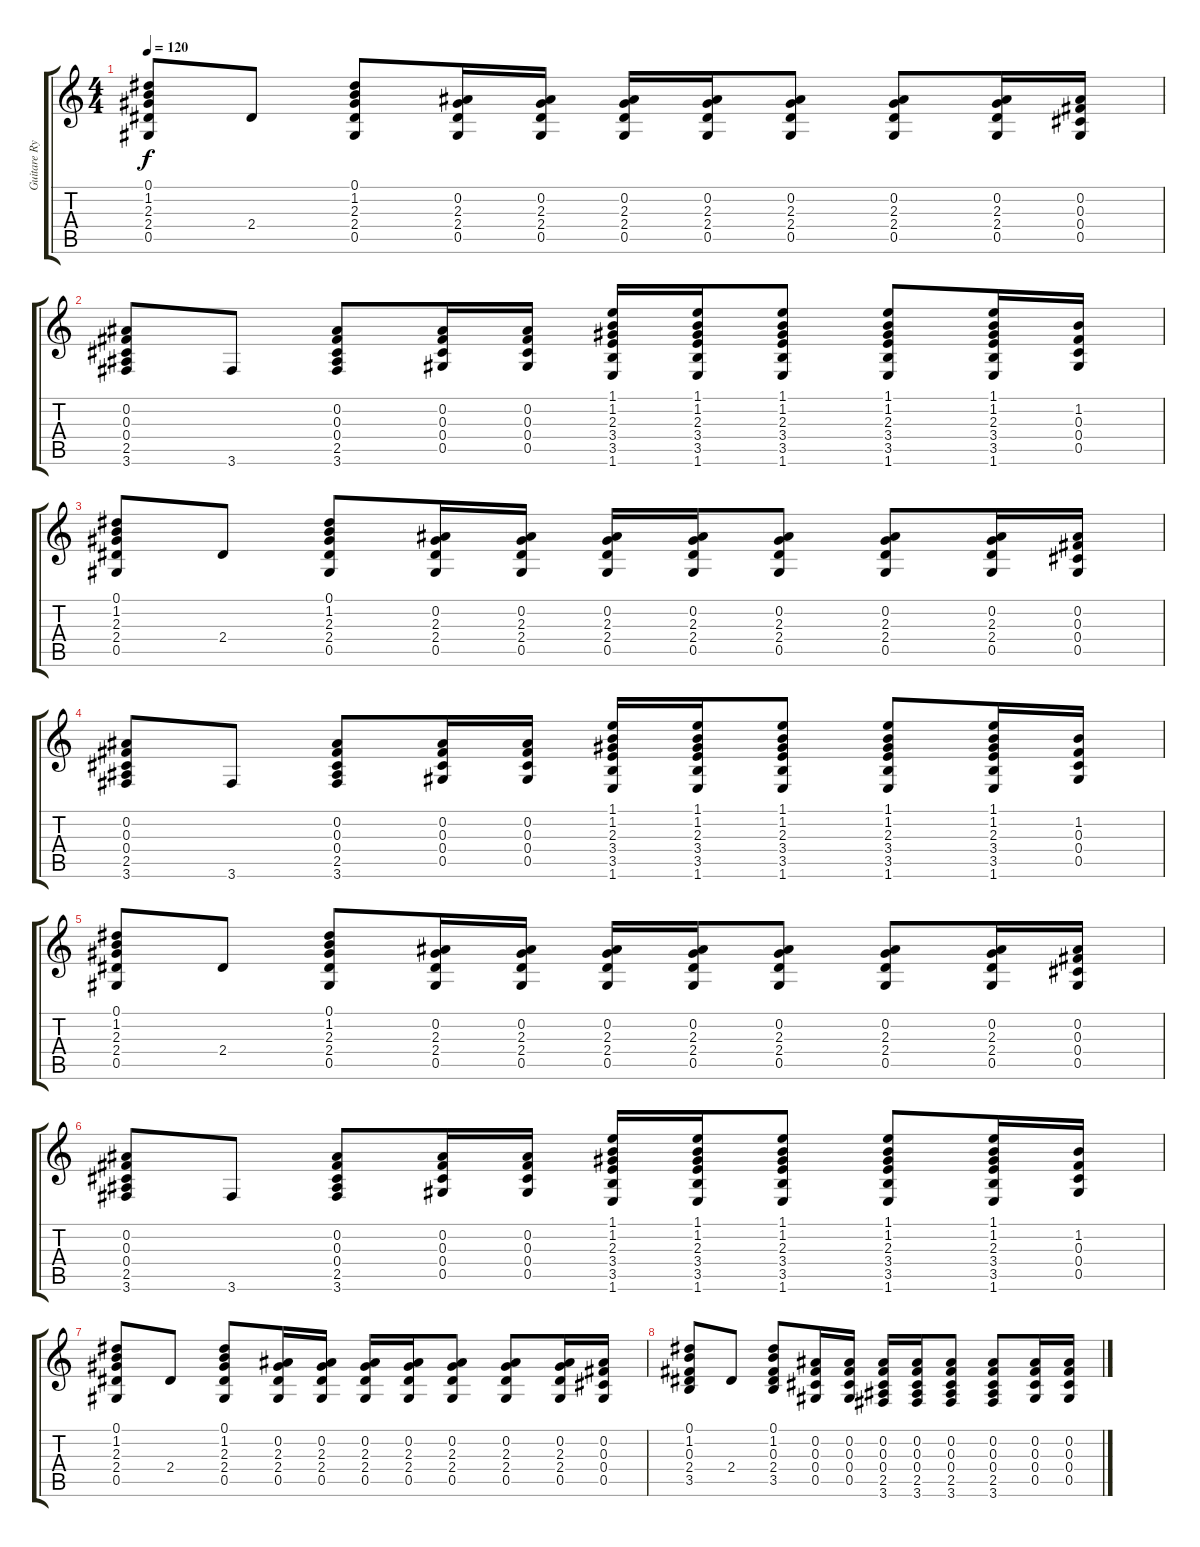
\track ("Guitare Rythmique 2" "Guitare Ry") {instrument electricguitarjazz}
\staff {score tabs}
\tuning (Eb4 Bb3 Gb3 Db3 Ab2 Eb2) {hide}
\ts (4 4)
\tempo 120
\clef g2
\ks c
(0.1 1.2 2.3 2.4 0.5).8{dy f} 2.4.8 (0.1 1.2 2.3 2.4 0.5).8 (0.2 2.3 2.4 0.5).16 (0.2 2.3 2.4 0.5).16 (0.2 2.3 2.4 0.5).16 (0.2 2.3 2.4 0.5).16 (0.2 2.3 2.4 0.5).8 (0.2 2.3 2.4 0.5).8 (0.2 2.3 2.4 0.5).16 (0.2 0.3 0.4 0.5).16 |
(0.2 0.3 0.4 2.5 3.6).8 3.6.8 (0.2 0.3 0.4 2.5 3.6).8 (0.2 0.3 0.4 0.5).16 (0.2 0.3 0.4 0.5).16 (1.1 1.2 2.3 3.4 3.5 1.6).16 (1.1 1.2 2.3 3.4 3.5 1.6).16 (1.1 1.2 2.3 3.4 3.5 1.6).8 (1.1 1.2 2.3 3.4 3.5 1.6).8 (1.1 1.2 2.3 3.4 3.5 1.6).16 (1.2 0.3 0.4 0.5).16 |
(0.1 1.2 2.3 2.4 0.5).8 2.4.8 (0.1 1.2 2.3 2.4 0.5).8 (0.2 2.3 2.4 0.5).16 (0.2 2.3 2.4 0.5).16 (0.2 2.3 2.4 0.5).16 (0.2 2.3 2.4 0.5).16 (0.2 2.3 2.4 0.5).8 (0.2 2.3 2.4 0.5).8 (0.2 2.3 2.4 0.5).16 (0.2 0.3 0.4 0.5).16 |
(0.2 0.3 0.4 2.5 3.6).8{volume 0} 3.6.8 (0.2 0.3 0.4 2.5 3.6).8 (0.2 0.3 0.4 0.5).16 (0.2 0.3 0.4 0.5).16 (1.1 1.2 2.3 3.4 3.5 1.6).16 (1.1 1.2 2.3 3.4 3.5 1.6).16 (1.1 1.2 2.3 3.4 3.5 1.6).8 (1.1 1.2 2.3 3.4 3.5 1.6).8 (1.1 1.2 2.3 3.4 3.5 1.6).16 (1.2 0.3 0.4 0.5).16 |
(0.1 1.2 2.3 2.4 0.5).8 2.4.8 (0.1 1.2 2.3 2.4 0.5).8 (0.2 2.3 2.4 0.5).16 (0.2 2.3 2.4 0.5).16 (0.2 2.3 2.4 0.5).16 (0.2 2.3 2.4 0.5).16 (0.2 2.3 2.4 0.5).8 (0.2 2.3 2.4 0.5).8 (0.2 2.3 2.4 0.5).16 (0.2 0.3 0.4 0.5).16 |
(0.2 0.3 0.4 2.5 3.6).8 3.6.8 (0.2 0.3 0.4 2.5 3.6).8 (0.2 0.3 0.4 0.5).16 (0.2 0.3 0.4 0.5).16 (1.1 1.2 2.3 3.4 3.5 1.6).16 (1.1 1.2 2.3 3.4 3.5 1.6).16 (1.1 1.2 2.3 3.4 3.5 1.6).8 (1.1 1.2 2.3 3.4 3.5 1.6).8 (1.1 1.2 2.3 3.4 3.5 1.6).16 (1.2 0.3 0.4 0.5).16 |
(0.1 1.2 2.3 2.4 0.5).8 2.4.8 (0.1 1.2 2.3 2.4 0.5).8 (0.2 2.3 2.4 0.5).16 (0.2 2.3 2.4 0.5).16 (0.2 2.3 2.4 0.5).16 (0.2 2.3 2.4 0.5).16 (0.2 2.3 2.4 0.5).8 (0.2 2.3 2.4 0.5).8 (0.2 2.3 2.4 0.5).16 (0.2 0.3 0.4 0.5).16 |
(0.1 1.2 0.3 2.4 3.5).8 2.4.8 (0.1 1.2 0.3 2.4 3.5).8 (0.2 0.3 0.4 0.5).16 (0.2 0.3 0.4 0.5).16 (0.2 0.3 0.4 2.5 3.6).16 (0.2 0.3 0.4 2.5 3.6).16 (0.2 0.3 0.4 2.5 3.6).8 (0.2 0.3 0.4 2.5 3.6).8 (0.2 0.3 0.4 0.5).16 (0.2 0.3 0.4 0.5).16
